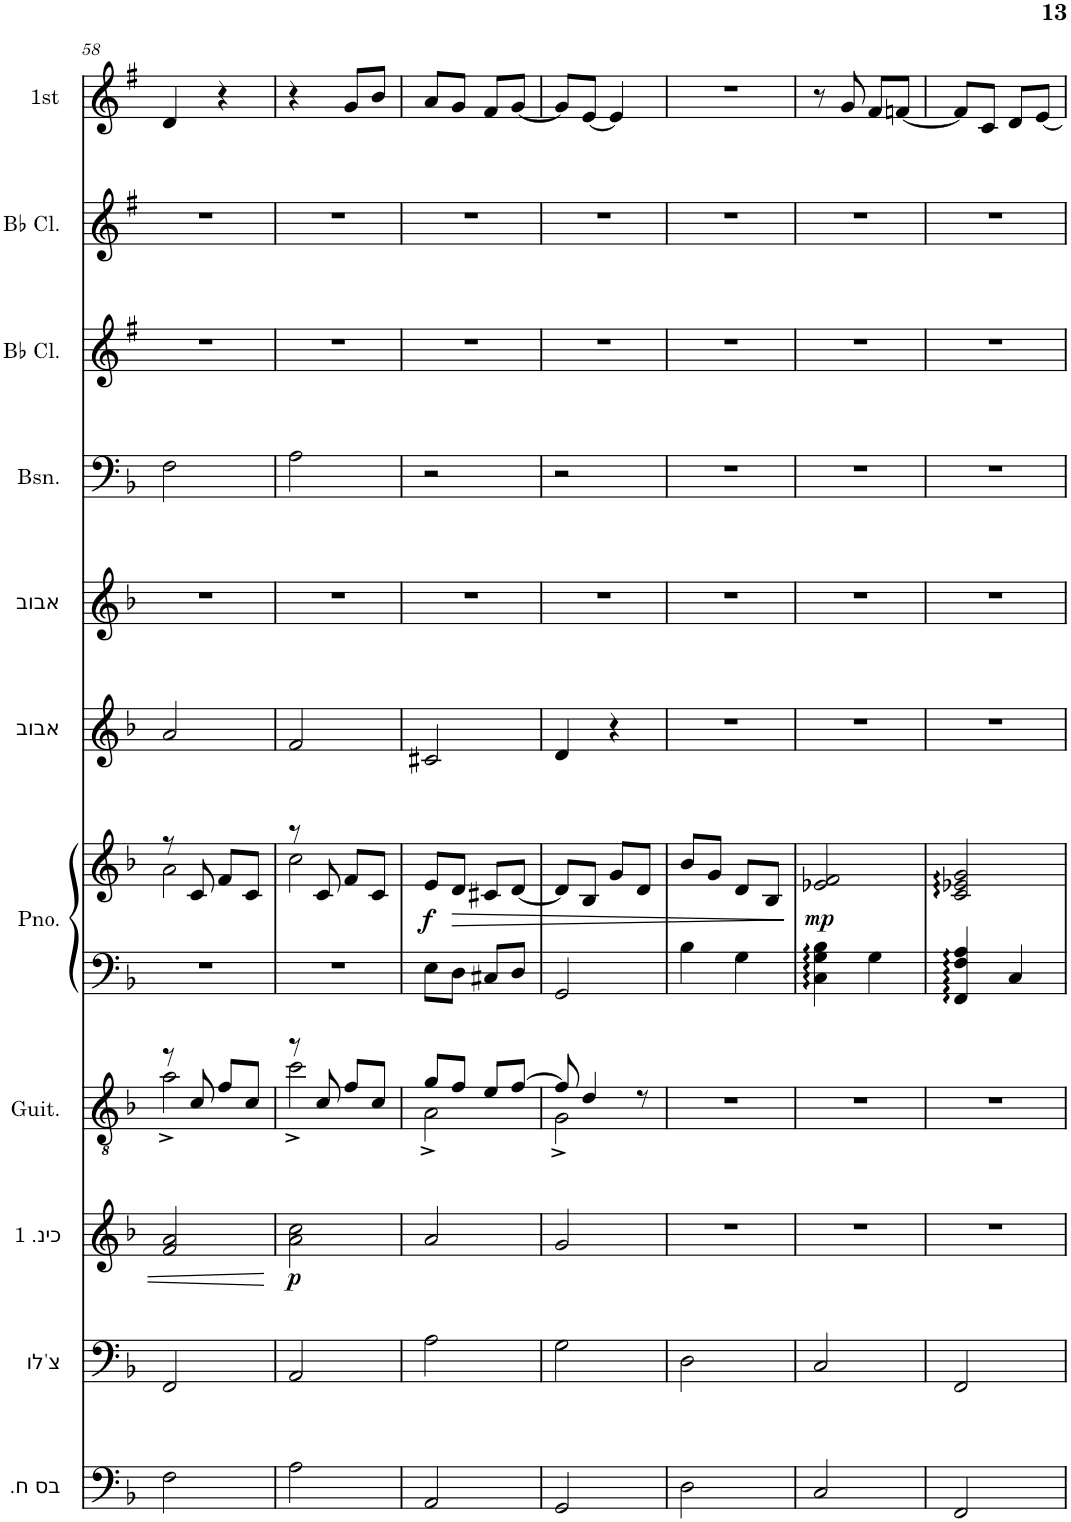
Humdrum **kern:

**kern	**kern	**kern	**dynam	**kern	**kern	**kern	**dynam	**kern	**kern	**kern	**kern	**kern	**kern
*part11	*part10	*part9	*part9	*part8	*part7	*part7	*part7	*part6	*part5	*part4	*part3	*part2	*part1
*staff12	*staff11	*staff10	*staff10	*staff9	*staff8	*staff7	*staff7/8	*staff6	*staff5	*staff4	*staff3	*staff2	*staff1
*I"בס חשמלית	*I"צ'לו	*I"כינור 1	*	*I"גיטרה קלאסית	*I"פסנתר	*	*	*I"אבוב	*I"אבוב	*I"באסון	*I"קלרינט בסי במול	*I"קלרינט בסי במול	*I"voice 1
!!LO:PB:g=z
*clefF4	*clefF4	*clefG2	*	*clefGv2	*clefF4	*clefG2	*	*clefG2	*clefG2	*clefF4	*clefG2	*clefG2	*clefG2
*Trd7c12	*	*	*	*	*	*	*	*	*	*	*Trd1c2	*Trd1c2	*Trd8c14
*k[b-]	*k[b-]	*k[b-]	*	*k[b-]	*k[b-]	*k[b-]	*	*k[b-]	*k[b-]	*k[b-]	*k[f#]	*k[f#]	*k[f#]
*M2/4	*M2/4	*M2/4	*	*M2/4	*M2/4	*M2/4	*	*M2/4	*M2/4	*M2/4	*M2/4	*M2/4	*M2/4
=58	=58	=58	=58	=58	=58	=58	=58	=58	=58	=58	=58	=58	=58
*	*	*	*	*^	*	*^	*	*	*	*	*	*	*
2F\	2FF/	2f/ 2a/	.	8r	2a^\	2r	8r	2a\	.	2a/	2r	2F\	2r	2r	4d/
.	.	.	.	8c/	.	.	8c/	.	.	.	.	.	.	.	.
.	.	.	.	8f/L	.	.	8f/L	.	.	.	.	.	.	.	4r
.	.	.	.	8c/J	.	.	8c/J	.	.	.	.	.	.	.	.
=59	=59	=59	=59	=59	=59	=59	=59	=59	=59	=59	=59	=59	=59	=59	=59
!	!	!	!LO:DY:b	!	!	!	!	!	!	!	!	!	!	!	!
2A\	2AA/	2a\ 2cc\	p	8r	2cc^\	2r	8r	2cc\	.	2f/	2r	2A\	2r	2r	4r
.	.	.	.	8c/	.	.	8c/	.	.	.	.	.	.	.	.
.	.	.	.	8f/L	.	.	8f/L	.	.	.	.	.	.	.	8g/L
.	.	.	.	8c/J	.	.	8c/J	.	.	.	.	.	.	.	8b/J
*	*	*	*	*	*	*	*v	*v	*	*	*	*	*	*	*
=60	=60	=60	=60	=60	=60	=60	=60	=60	=60	=60	=60	=60	=60	=60
!	!	!	!	!	!	!	!	!LO:DY:b	!	!	!	!	!	!
2AA/	2A\	2a/	.	8g/L	2A^\	8E\L	8e/L	f	2c#X/	2r	2r	2r	2r	8a/L
!	!	!	!	!	!	!	!	!LO:HP:b	!	!	!	!	!	!
.	.	.	.	8f/J	.	8D\J	8d/J	>	.	.	.	.	.	8g/J
.	.	.	.	8e/L	.	8C#X/L	8c#X/L	.	.	.	.	.	.	8f#/L
.	.	.	.	[8f/J	.	8D/J	[8d/J	.	.	.	.	.	.	[8g/J
=61	=61	=61	=61	=61	=61	=61	=61	=61	=61	=61	=61	=61	=61	=61
2GG/	2G\	2g/	.	8f/]	2G^\	2GG/	8d/L]	.	4d/	2r	2r	2r	2r	8g/L]
.	.	.	.	4d/	.	.	8B-/J	.	.	.	.	.	.	[8e/J
.	.	.	.	.	.	.	8g/L	.	4r	.	.	.	.	4e/]
.	.	.	.	8r	.	.	8d/J	.	.	.	.	.	.	.
*	*	*	*	*v	*v	*	*	*	*	*	*	*	*	*
=62	=62	=62	=62	=62	=62	=62	=62	=62	=62	=62	=62	=62	=62
2D\	2D\	2r	.	2r	4B-\	8b-/L	.	2r	2r	2r	2r	2r	2r
.	.	.	.	.	.	8g/J	.	.	.	.	.	.	.
.	.	.	.	.	4G\	8d/L	.	.	.	.	.	.	.
.	.	.	.	.	.	8B-/J	.	.	.	.	.	.	.
.	.	.	.	.	.	.	]	.	.	.	.	.	.
=63	=63	=63	=63	=63	=63	=63	=63	=63	=63	=63	=63	=63	=63
!	!	!	!	!	!	!	!LO:DY:b	!	!	!	!	!	!
2C/	2C/	2r	.	2r	4C\ 4G\ 4B-\	2e-X/ 2f/	mp	2r	2r	2r	2r	2r	8r
.	.	.	.	.	.	.	.	.	.	.	.	.	8g/
.	.	.	.	.	4G\	.	.	.	.	.	.	.	8f#/L
.	.	.	.	.	.	.	.	.	.	.	.	.	[8fn/J
=64	=64	=64	=64	=64	=64	=64	=64	=64	=64	=64	=64	=64	=64
2FF/	2FF/	2r	.	2r	4FF/ 4F/ 4A/	2c/ 2e-X/ 2g/	.	2r	2r	2r	2r	2r	8f/L]
.	.	.	.	.	.	.	.	.	.	.	.	.	8c/J
.	.	.	.	.	4C/	.	.	.	.	.	.	.	8d/L
.	.	.	.	.	.	.	.	.	.	.	.	.	[8e/J
=	=	=	=	=	=	=	=	=	=	=	=	=	=
*-	*-	*-	*-	*-	*-	*-	*-	*-	*-	*-	*-	*-	*-
